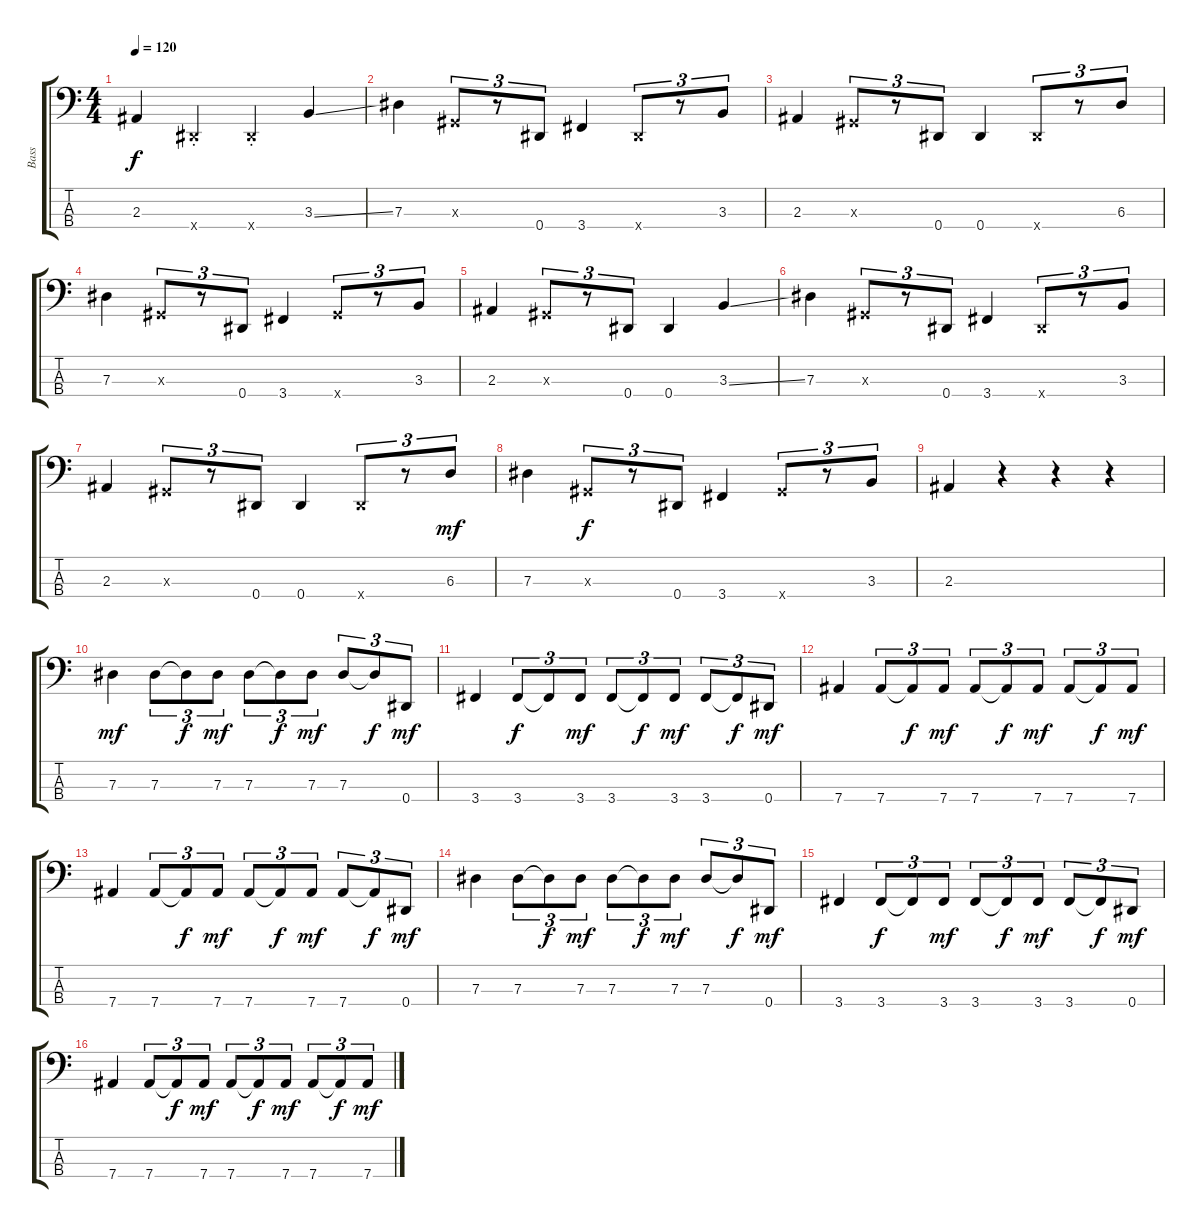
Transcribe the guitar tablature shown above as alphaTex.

\track ("Bass" "Bass") {instrument electricbasspick}
\staff {score tabs}
\tuning (Gb2 Db2 Ab1 Eb1) {hide}
\ts (4 4)
\tempo 120
\clef f4
\ks c
2.3.4{dy f} 0.4{st x}.4 0.4{st x}.4 3.3{ss}.4 |
7.3.4 0.3{x}.8{tu (3 2)} r.8{tu (3 2)} 0.4.8{tu (3 2)} 3.4.4 0.4{x}.8{tu (3 2)} r.8{tu (3 2)} 3.3.8{tu (3 2)} |
2.3.4 0.3{x}.8{tu (3 2)} r.8{tu (3 2)} 0.4.8{tu (3 2)} 0.4.4 0.4{x}.8{tu (3 2)} r.8{tu (3 2)} 6.3.8{tu (3 2)} |
7.3.4 0.3{x}.8{tu (3 2)} r.8{tu (3 2)} 0.4.8{tu (3 2)} 3.4.4 5.4{x}.8{tu (3 2)} r.8{tu (3 2)} 3.3.8{tu (3 2)} |
2.3.4 0.3{x}.8{tu (3 2)} r.8{tu (3 2)} 0.4.8{tu (3 2)} 0.4.4 3.3{ss}.4 |
7.3.4 0.3{x}.8{tu (3 2)} r.8{tu (3 2)} 0.4.8{tu (3 2)} 3.4.4 0.4{x}.8{tu (3 2)} r.8{tu (3 2)} 3.3.8{tu (3 2)} |
2.3.4 0.3{x}.8{tu (3 2)} r.8{tu (3 2)} 0.4.8{tu (3 2)} 0.4.4 0.4{x}.8{tu (3 2)} r.8{tu (3 2)} 6.3.8{tu (3 2) dy mf} |
7.3.4 0.3{x}.8{tu (3 2) dy f} r.8{tu (3 2)} 0.4.8{tu (3 2)} 3.4.4 5.4{x}.8{tu (3 2)} r.8{tu (3 2)} 3.3.8{tu (3 2)} |
2.3.4 r.4 r.4 r.4 |
7.3.4{dy mf} 7.3.8{tu (3 2)} 7.3{t}.8{tu (3 2) dy f} 7.3.8{tu (3 2) dy mf} 7.3.8{tu (3 2)} 7.3{t}.8{tu (3 2) dy f} 7.3.8{tu (3 2) dy mf} 7.3.8{tu (3 2)} 7.3{t}.8{tu (3 2) dy f} 0.4.8{tu (3 2) dy mf} |
3.4.4 3.4.8{tu (3 2) dy f} 3.4{t}.8{tu (3 2)} 3.4.8{tu (3 2) dy mf} 3.4.8{tu (3 2)} 3.4{t}.8{tu (3 2) dy f} 3.4.8{tu (3 2) dy mf} 3.4.8{tu (3 2)} 3.4{t}.8{tu (3 2) dy f} 0.4.8{tu (3 2) dy mf} |
7.4.4 7.4.8{tu (3 2)} 7.4{t}.8{tu (3 2) dy f} 7.4.8{tu (3 2) dy mf} 7.4.8{tu (3 2)} 7.4{t}.8{tu (3 2) dy f} 7.4.8{tu (3 2) dy mf} 7.4.8{tu (3 2)} 7.4{t}.8{tu (3 2) dy f} 7.4.8{tu (3 2) dy mf} |
7.4.4 7.4.8{tu (3 2)} 7.4{t}.8{tu (3 2) dy f} 7.4.8{tu (3 2) dy mf} 7.4.8{tu (3 2)} 7.4{t}.8{tu (3 2) dy f} 7.4.8{tu (3 2) dy mf} 7.4.8{tu (3 2)} 7.4{t}.8{tu (3 2) dy f} 0.4.8{tu (3 2) dy mf} |
7.3.4 7.3.8{tu (3 2)} 7.3{t}.8{tu (3 2) dy f} 7.3.8{tu (3 2) dy mf} 7.3.8{tu (3 2)} 7.3{t}.8{tu (3 2) dy f} 7.3.8{tu (3 2) dy mf} 7.3.8{tu (3 2)} 7.3{t}.8{tu (3 2) dy f} 0.4.8{tu (3 2) dy mf} |
3.4.4 3.4.8{tu (3 2) dy f} 3.4{t}.8{tu (3 2)} 3.4.8{tu (3 2) dy mf} 3.4.8{tu (3 2)} 3.4{t}.8{tu (3 2) dy f} 3.4.8{tu (3 2) dy mf} 3.4.8{tu (3 2)} 3.4{t}.8{tu (3 2) dy f} 0.4.8{tu (3 2) dy mf} |
7.4.4 7.4.8{tu (3 2)} 7.4{t}.8{tu (3 2) dy f} 7.4.8{tu (3 2) dy mf} 7.4.8{tu (3 2)} 7.4{t}.8{tu (3 2) dy f} 7.4.8{tu (3 2) dy mf} 7.4.8{tu (3 2)} 7.4{t}.8{tu (3 2) dy f} 7.4.8{tu (3 2) dy mf}
